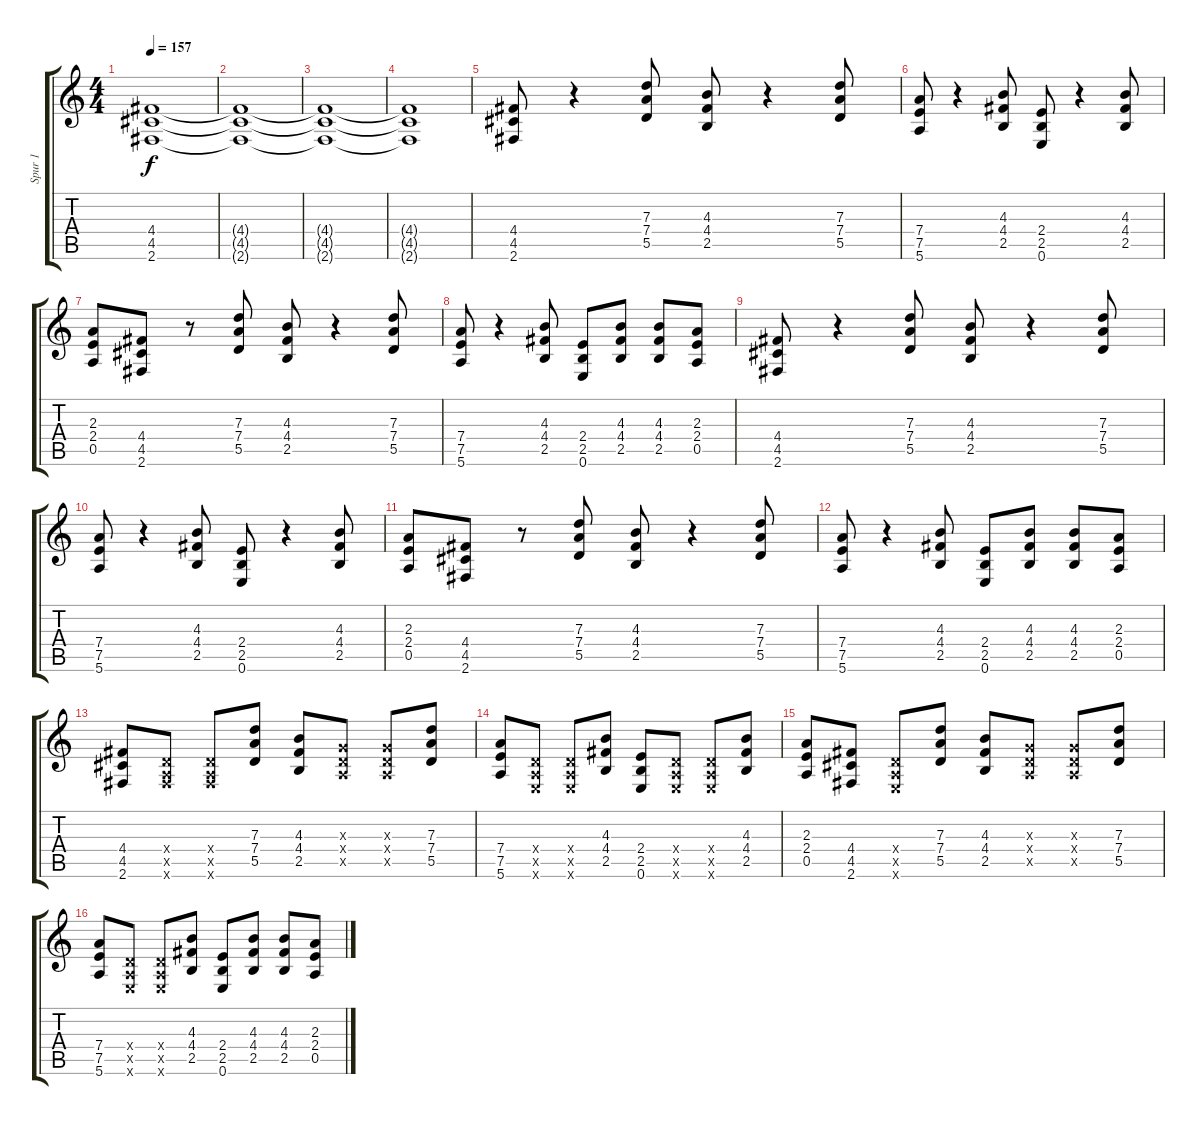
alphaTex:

\track ("Spur 1" "Spur 1") {instrument overdrivenguitar}
\staff {score tabs}
\tuning (E4 B3 G3 D3 A2 E2) {hide}
\ts (4 4)
\tempo 157
\clef g2
\ks c
(4.4 4.5 2.6).1{dy f instrument overdrivenguitar} |
(4.4{t} 4.5{t} 2.6{t}).1 |
(4.4{t} 4.5{t} 2.6{t}).1 |
(4.4{t} 4.5{t} 2.6{t}).1 |
(4.4 4.5 2.6).8 r.4 (7.3 7.4 5.5).8 (4.3 4.4 2.5).8 r.4 (7.3 7.4 5.5).8 |
(7.4 7.5 5.6).8 r.4 (4.3 4.4 2.5).8 (2.4 2.5 0.6).8 r.4 (4.3 4.4 2.5).8 |
(2.3 2.4 0.5).8 (4.4 4.5 2.6).8 r.8 (7.3 7.4 5.5).8 (4.3 4.4 2.5).8 r.4 (7.3 7.4 5.5).8 |
(7.4 7.5 5.6).8 r.4 (4.3 4.4 2.5).8 (2.4 2.5 0.6).8 (4.3 4.4 2.5).8 (4.3 4.4 2.5).8 (2.3 2.4 0.5).8 |
(4.4 4.5 2.6).8 r.4 (7.3 7.4 5.5).8 (4.3 4.4 2.5).8 r.4 (7.3 7.4 5.5).8 |
(7.4 7.5 5.6).8 r.4 (4.3 4.4 2.5).8 (2.4 2.5 0.6).8 r.4 (4.3 4.4 2.5).8 |
(2.3 2.4 0.5).8 (4.4 4.5 2.6).8 r.8 (7.3 7.4 5.5).8 (4.3 4.4 2.5).8 r.4 (7.3 7.4 5.5).8 |
(7.4 7.5 5.6).8 r.4 (4.3 4.4 2.5).8 (2.4 2.5 0.6).8 (4.3 4.4 2.5).8 (4.3 4.4 2.5).8 (2.3 2.4 0.5).8 |
(4.4 4.5 2.6).8 (0.4{x} 0.5{x} 2.6{x}).8 (0.4{x} 0.5{x} 2.6{x}).8 (7.3 7.4 5.5).8 (4.3 4.4 2.5).8 (0.3{x} 0.4{x} 0.5{x}).8 (0.3{x} 0.4{x} 0.5{x}).8 (7.3 7.4 5.5).8 |
(7.4 7.5 5.6).8 (0.4{x} 0.5{x} 0.6{x}).8 (0.4{x} 0.5{x} 0.6{x}).8 (4.3 4.4 2.5).8 (2.4 2.5 0.6).8 (0.4{x} 0.5{x} 0.6{x}).8 (0.4{x} 0.5{x} 0.6{x}).8 (4.3 4.4 2.5).8 |
(2.3 2.4 0.5).8 (4.4 4.5 2.6).8 (0.4{x} 0.5{x} 0.6{x}).8 (7.3 7.4 5.5).8 (4.3 4.4 2.5).8 (0.3{x} 0.4{x} 0.5{x}).8 (0.3{x} 0.4{x} 0.5{x}).8 (7.3 7.4 5.5).8 |
(7.4 7.5 5.6).8 (0.4{x} 0.5{x} 0.6{x}).8 (0.4{x} 0.5{x} 0.6{x}).8 (4.3 4.4 2.5).8 (2.4 2.5 0.6).8 (4.3 4.4 2.5).8 (4.3 4.4 2.5).8 (2.3 2.4 0.5).8
